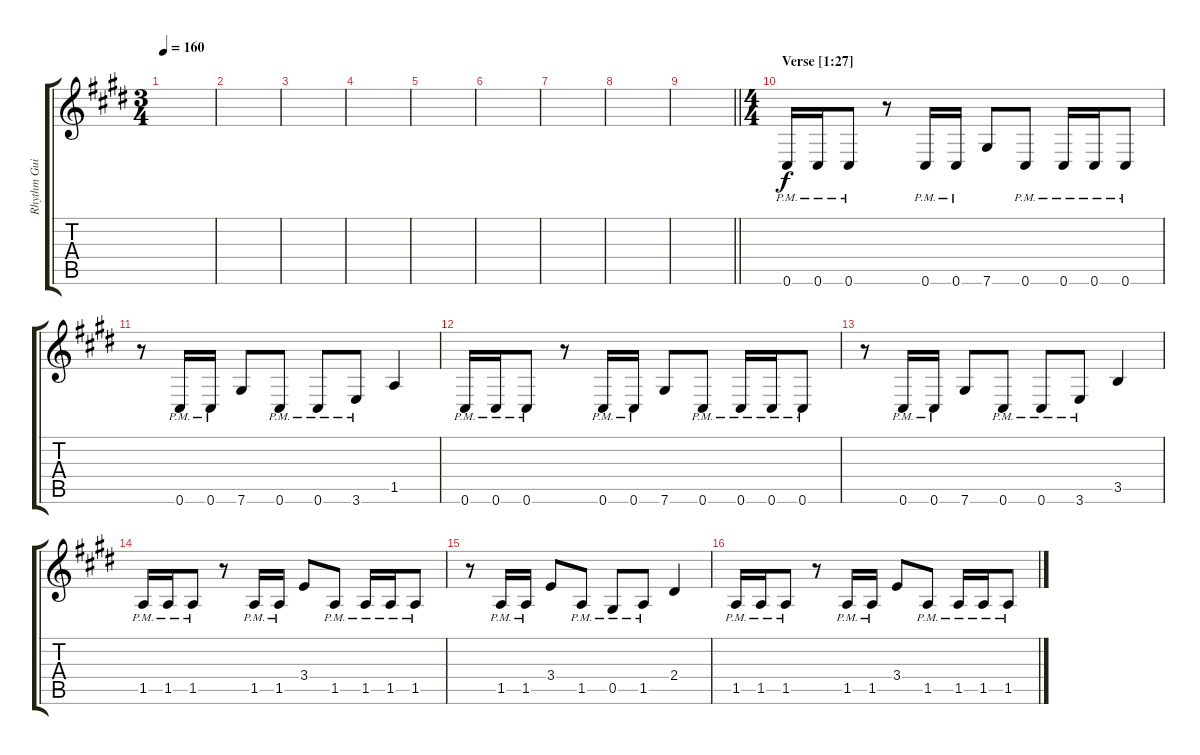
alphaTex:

\track ("Rhythm Guitar II" "Rhythm Gui") {instrument distortionguitar}
\staff {score tabs}
\tuning (Eb4 Bb3 Gb3 Db3 Ab2 Db2) {hide}
\ts (3 4)
\tempo 160
\clef g2
\ks c#minor
|
|
|
|
|
|
|
|
\barLineRight lightlight
|
\ts (4 4)
\section ("" "Verse [1:27]")
0.6{pm}.16 0.6{pm}.16 0.6{pm}.8 r.8 0.6{pm}.16 0.6{pm}.16 7.6.8 0.6{pm}.8 0.6{pm}.16 0.6{pm}.16 0.6{pm}.8 |
r.8 0.6{pm}.16 0.6{pm}.16 7.6.8 0.6{pm}.8 0.6{pm}.8 3.6{pm}.8 1.5.4 |
0.6{pm}.16 0.6{pm}.16 0.6{pm}.8 r.8 0.6{pm}.16 0.6{pm}.16 7.6.8 0.6{pm}.8 0.6{pm}.16 0.6{pm}.16 0.6{pm}.8 |
r.8 0.6{pm}.16 0.6{pm}.16 7.6.8 0.6{pm}.8 0.6{pm}.8 3.6{pm}.8 3.5.4 |
1.5{pm}.16 1.5{pm}.16 1.5{pm}.8 r.8 1.5{pm}.16 1.5{pm}.16 3.4.8 1.5{pm}.8 1.5{pm}.16 1.5{pm}.16 1.5{pm}.8 |
r.8 1.5{pm}.16 1.5{pm}.16 3.4.8 1.5{pm}.8 0.5{pm}.8 1.5{pm}.8 2.4.4 |
1.5{pm}.16 1.5{pm}.16 1.5{pm}.8 r.8 1.5{pm}.16 1.5{pm}.16 3.4.8 1.5{pm}.8 1.5{pm}.16 1.5{pm}.16 1.5{pm}.8
